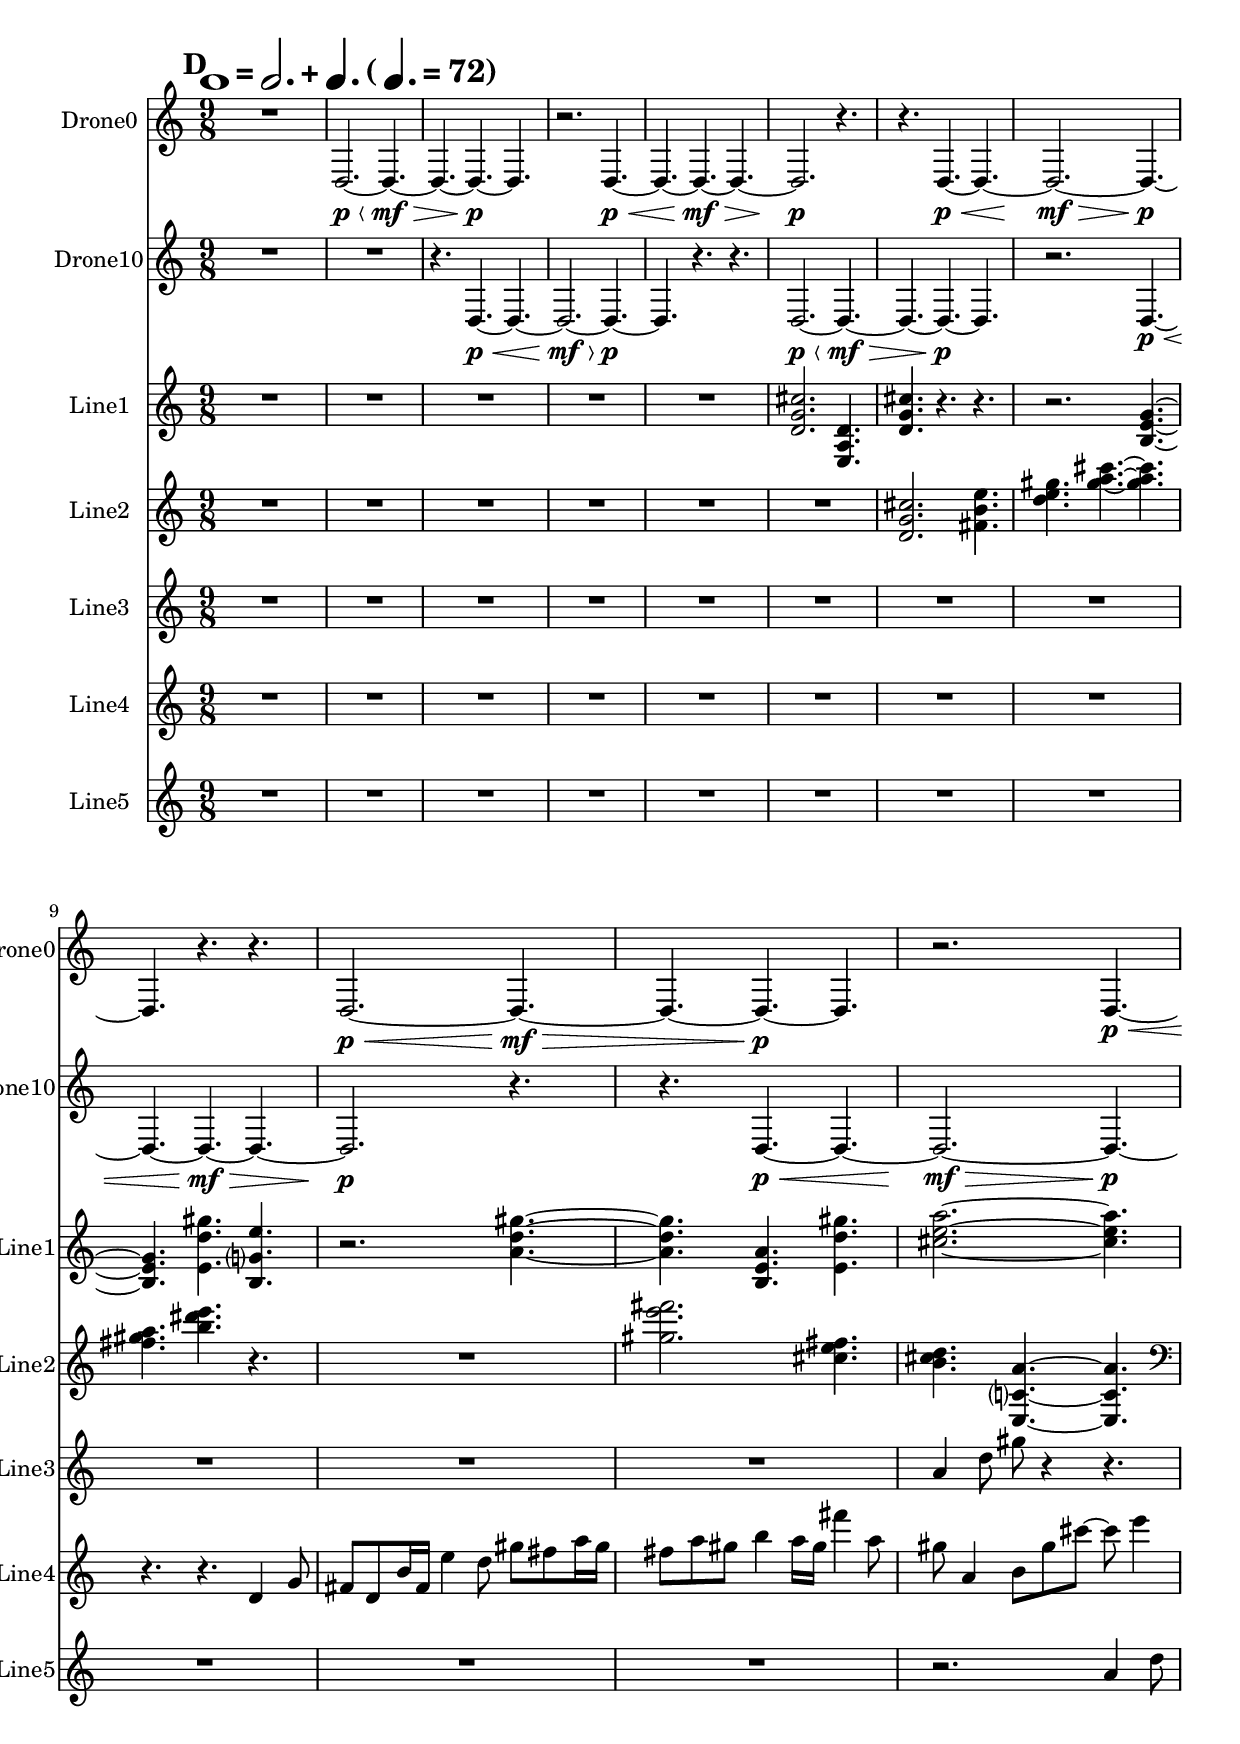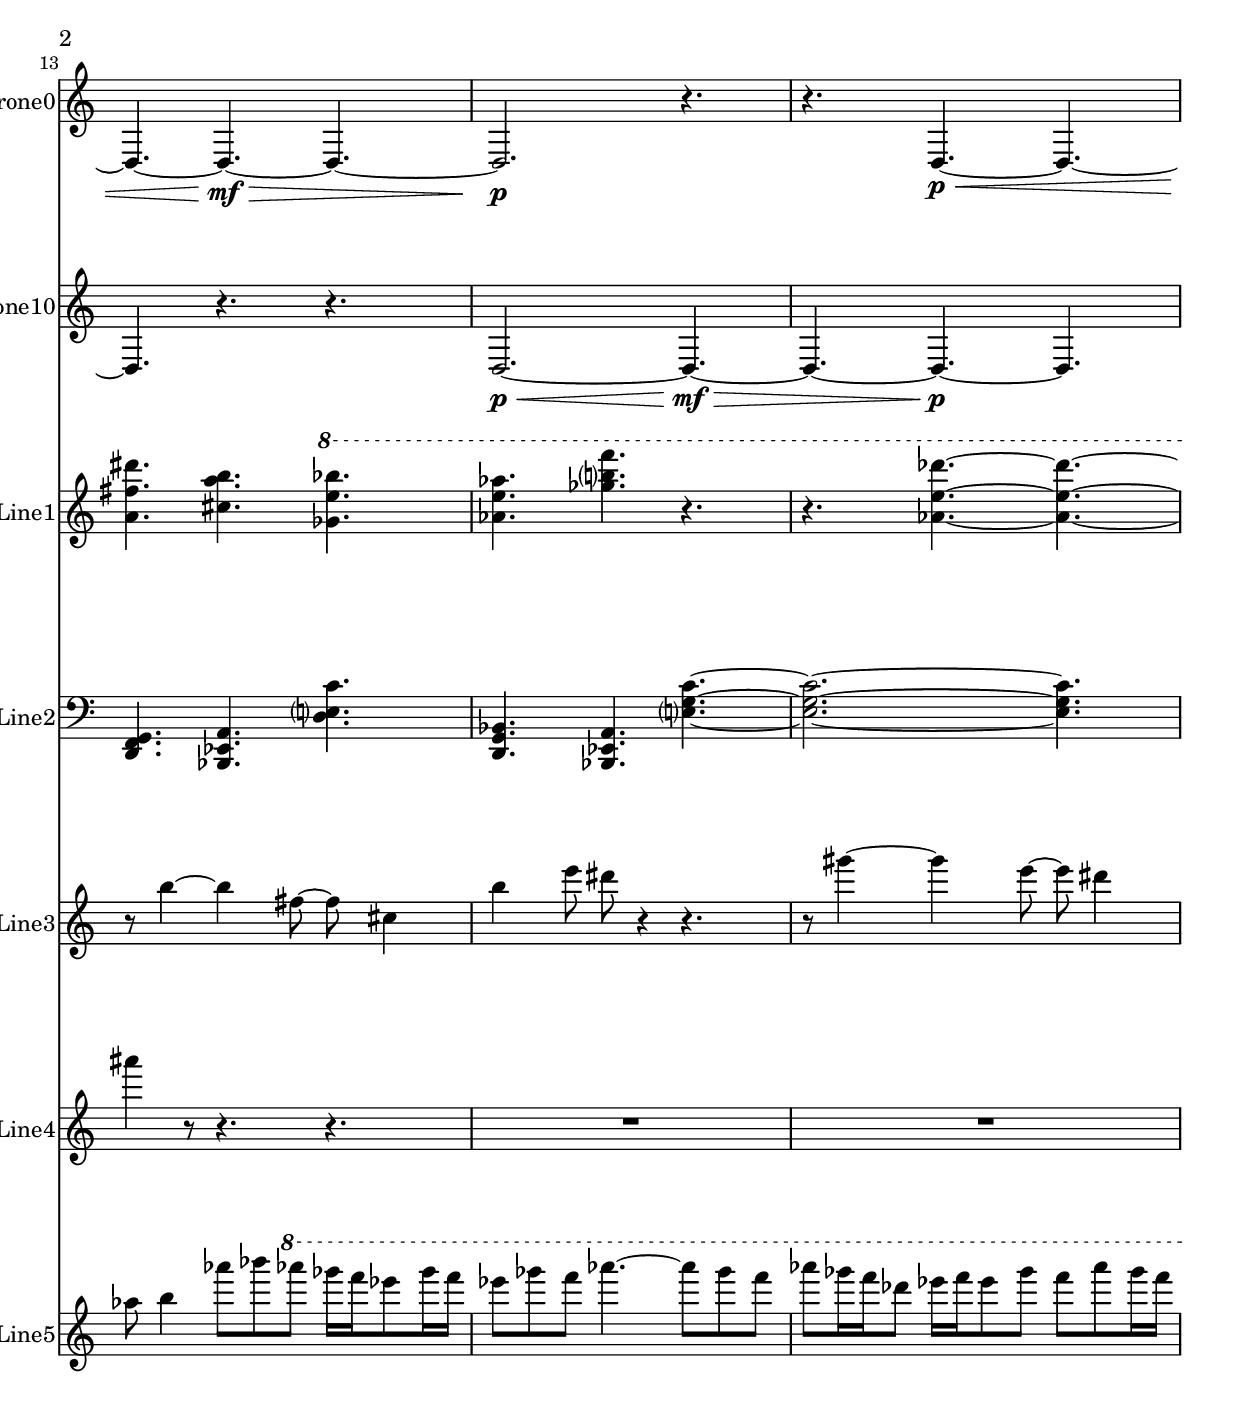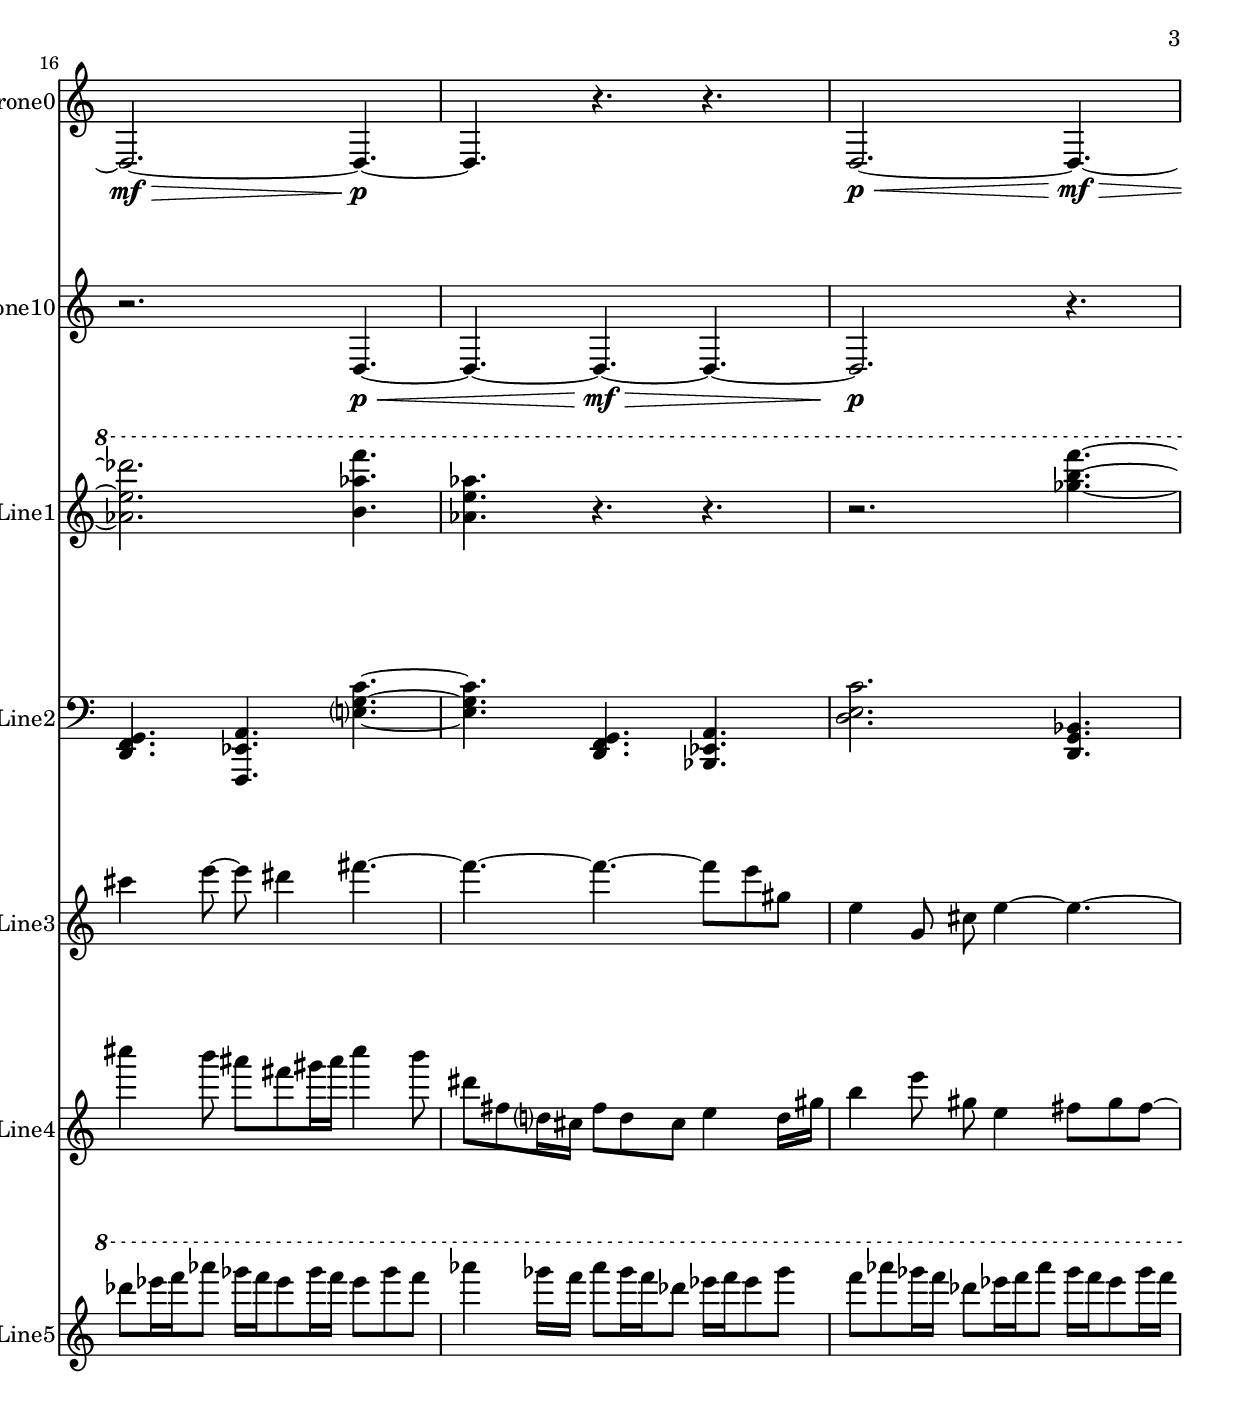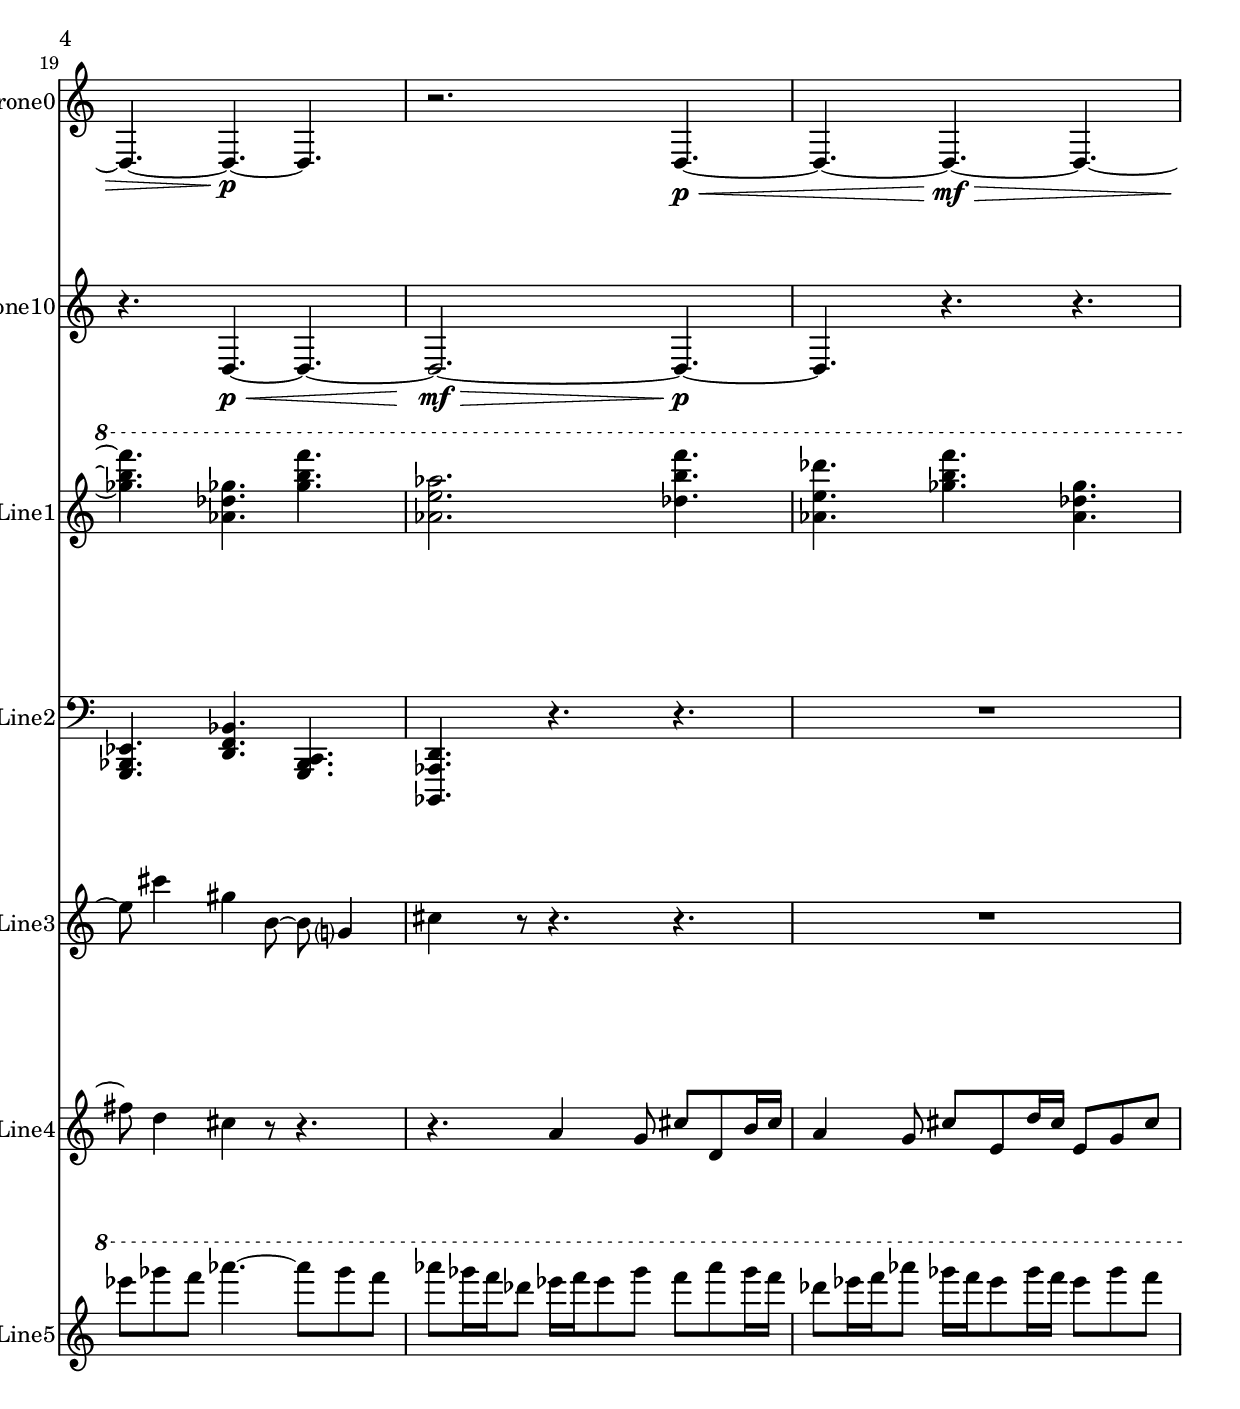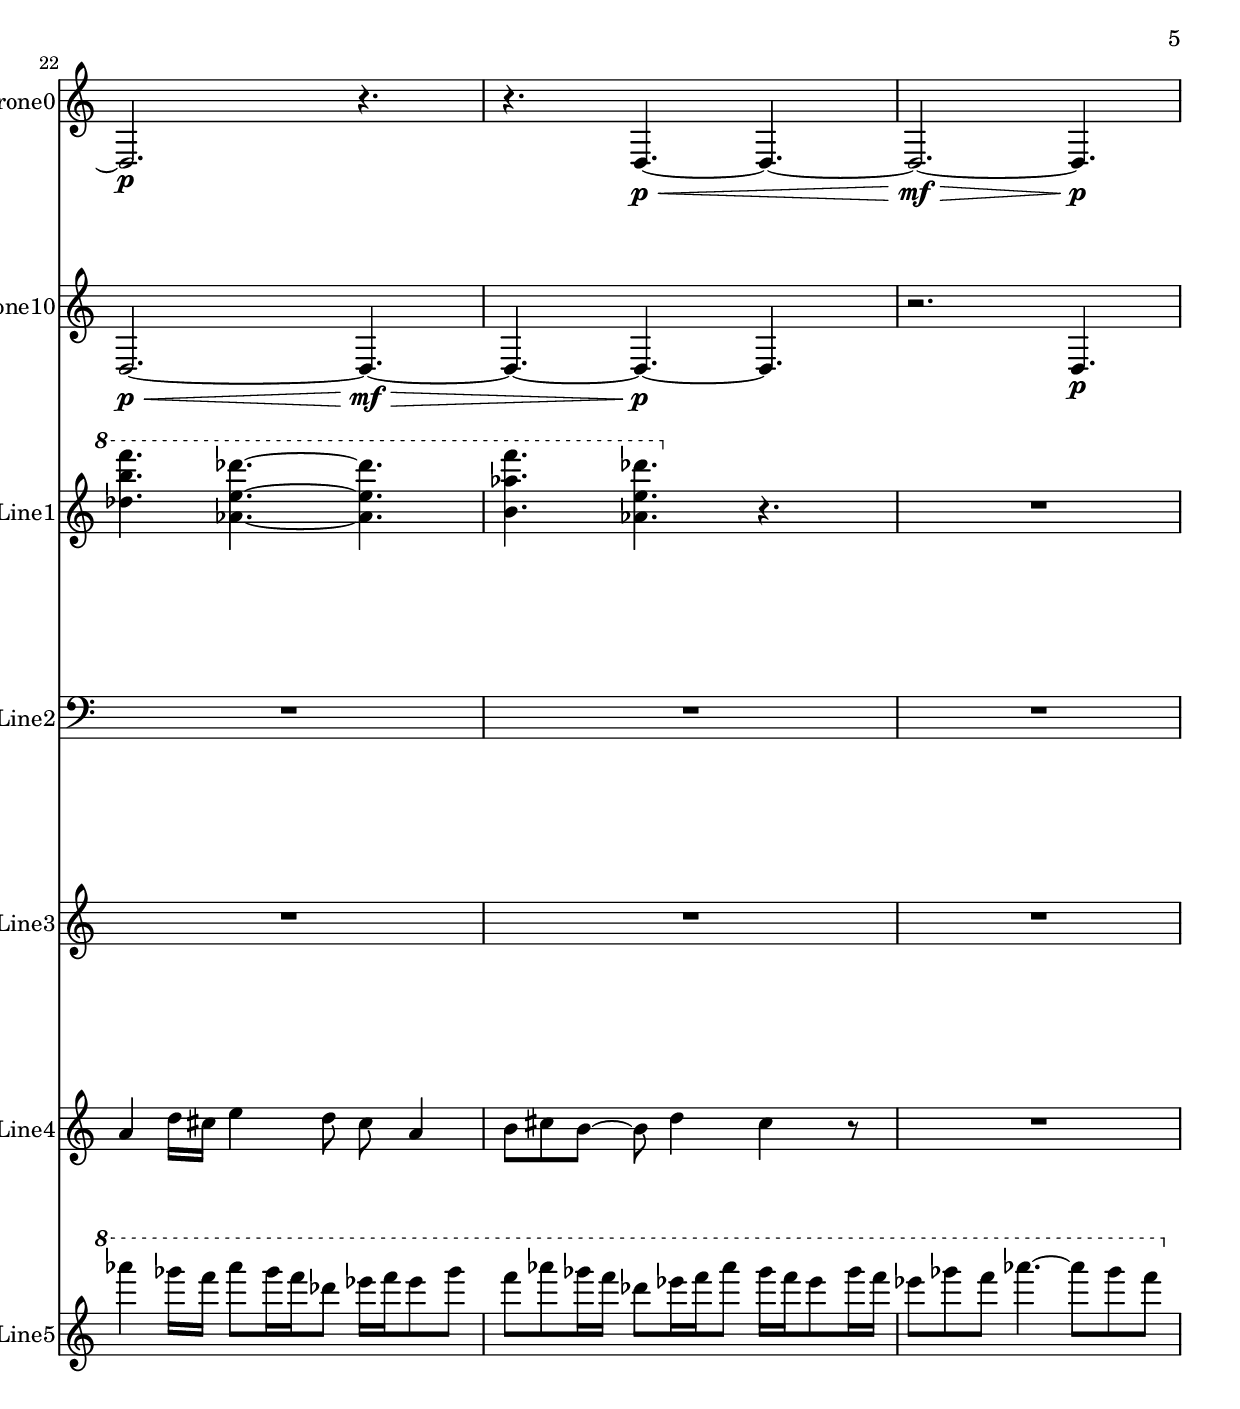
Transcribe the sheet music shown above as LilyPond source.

% 2016-11-06 00:31

\version "2.18.2"
\language "english"

\header {
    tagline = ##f
}

\layout {}

\paper {}

\score {
    \new Score <<
        \new Staff {
            \set Staff.instrumentName = \markup { Drone0 }
            \set Staff.shortInstrumentName = \markup { Drone0 }
            \time 9/8
            {
                \numericTimeSignature
                \bar "||"
                \compressFullBarRests
                \tempo \markup \fontsize #3 { \note #"1" #1 = \note #"2." #1 + \note #"4." #1 (\note #"4." #1 = 72) }
                \accidentalStyle modern-cautionary
                {
                    \mark #4
                    \mark #4
                    R1 * 9/8
                }
                d2. \p ~ \<
                d4. \mf ~ ~ \>
                d4. ~
                d4. \p ~
                d4.
                r2.
                d4. \p ~ ~ \<
                d4. ~
                d4. \mf ~ ~ \>
                d4. ~
                d2. \p
                r4.
                r4.
                d4. \p ~ ~ \<
                d4. ~
                d2. \mf ~ \>
                d4. \p ~
                d4.
                r4.
                r4.
                d2. \p ~ \<
                d4. \mf ~ ~ \>
                d4. ~
                d4. \p ~
                d4.
                r2.
                d4. \p ~ ~ \<
                d4. ~
                d4. \mf ~ ~ \>
                d4. ~
                d2. \p
                r4.
                r4.
                d4. \p ~ ~ \<
                d4. ~
                d2. \mf ~ \>
                d4. \p ~
                d4.
                r4.
                r4.
                d2. \p ~ \<
                d4. \mf ~ ~ \>
                d4. ~
                d4. \p ~
                d4.
                r2.
                d4. \p ~ ~ \<
                d4. ~
                d4. \mf ~ ~ \>
                d4. ~
                d2. \p
                r4.
                r4.
                d4. \p ~ ~ \<
                d4. ~
                d2. \mf ~ \>
                d4. \p
            }
        }
        \new Staff {
            \set Staff.instrumentName = \markup { Drone10 }
            \set Staff.shortInstrumentName = \markup { Drone10 }
            \time 9/8
            {
                \numericTimeSignature
                \bar "||"
                \compressFullBarRests
                \tempo \markup \fontsize #3 { \note #"1" #1 = \note #"2." #1 + \note #"4." #1 (\note #"4." #1 = 72) }
                \accidentalStyle modern-cautionary
                {
                    \mark #4
                    \mark #4
                    R1 * 9/4
                }
                r4.
                d4. \p ~ ~ \<
                d4. ~
                d2. \mf ~ \>
                d4. \p ~
                d4.
                r4.
                r4.
                d2. \p ~ \<
                d4. \mf ~ ~ \>
                d4. ~
                d4. \p ~
                d4.
                r2.
                d4. \p ~ ~ \<
                d4. ~
                d4. \mf ~ ~ \>
                d4. ~
                d2. \p
                r4.
                r4.
                d4. \p ~ ~ \<
                d4. ~
                d2. \mf ~ \>
                d4. \p ~
                d4.
                r4.
                r4.
                d2. \p ~ \<
                d4. \mf ~ ~ \>
                d4. ~
                d4. \p ~
                d4.
                r2.
                d4. \p ~ ~ \<
                d4. ~
                d4. \mf ~ ~ \>
                d4. ~
                d2. \p
                r4.
                r4.
                d4. \p ~ ~ \<
                d4. ~
                d2. \mf ~ \>
                d4. \p ~
                d4.
                r4.
                r4.
                d2. \p ~ \<
                d4. \mf ~ ~ \>
                d4. ~
                d4. \p ~
                d4.
                r2.
                d4. \p
            }
        }
        \new Staff {
            \set Staff.instrumentName = \markup { Line1 }
            \set Staff.shortInstrumentName = \markup { Line1 }
            \time 9/8
            {
                \numericTimeSignature
                \bar "||"
                \compressFullBarRests
                \tempo \markup \fontsize #3 { \note #"1" #1 = \note #"2." #1 + \note #"4." #1 (\note #"4." #1 = 72) }
                \accidentalStyle modern-cautionary
                {
                    \mark #4
                    \mark #4
                    R1 * 45/8
                }
                <d' g' cs''>2.
                <e a d'>4.
                <d' g' cs''>4.
                r4.
                r4.
                r2.
                <b e' g'>4. ~
                <b e' g'>4.
                <e' d'' gs''>4.
                <b g' e''>4.
                r2.
                <a' d'' gs''>4. ~
                <a' d'' gs''>4.
                <b e' a'>4.
                <e' d'' gs''>4.
                <cs'' e'' a''>2. ~
                <cs'' e'' a''>4.
                <a' fs'' ds'''>4.
                <cs'' a'' b''>4.
                \ottava #1
                <gf'' e''' bf'''>4.
                <af'' e''' af'''>4.
                <gf''' b''' f''''>4.
                r4.
                r4.
                <af'' e''' df''''>4. ~
                <af'' e''' df''''>4. ~
                <af'' e''' df''''>2.
                <b'' af''' f''''>4.
                <af'' e''' af'''>4.
                r4.
                r4.
                r2.
                <gf''' b''' f''''>4. ~
                <gf''' b''' f''''>4.
                <af'' df''' gf'''>4.
                <gf''' b''' f''''>4.
                <af'' e''' af'''>2.
                <df''' b''' f''''>4.
                <af'' e''' df''''>4.
                <gf''' b''' f''''>4.
                <af'' df''' gf'''>4.
                <df''' b''' f''''>4.
                <af'' e''' df''''>4. ~
                <af'' e''' df''''>4.
                <b'' af''' f''''>4.
                <af'' e''' df''''>4.
                \ottava #0
                r4.
                {
                    R1 * 9/8
                }
            }
        }
        \new Staff {
            \set Staff.instrumentName = \markup { Line2 }
            \set Staff.shortInstrumentName = \markup { Line2 }
            \time 9/8
            {
                \numericTimeSignature
                \bar "||"
                \compressFullBarRests
                \tempo \markup \fontsize #3 { \note #"1" #1 = \note #"2." #1 + \note #"4." #1 (\note #"4." #1 = 72) }
                \accidentalStyle modern-cautionary
                {
                    \mark #4
                    \mark #4
                    R1 * 27/4
                }
                <d' g' cs''>2.
                <fs' b' e''>4.
                <d'' e'' gs''>4.
                <gs'' a'' cs'''>4. ~
                <gs'' a'' cs'''>4.
                <fs'' gs'' a''>4.
                <b'' ds''' e'''>4.
                r4.
                {
                    R1 * 9/8
                }
                <gs'' e''' fs'''>2.
                <cs'' e'' fs''>4.
                <b' cs'' d''>4.
                <e c' a'>4. ~
                <e c' a'>4.
                \clef bass
                <d, f, g,>4.
                <bf,, ef, a,>4.
                <d e c'>4.
                <d, g, bf,>4.
                <bf,, ef, a,>4.
                <e g c'>4. ~
                <e g c'>2. ~
                <e g c'>4.
                <d, f, g,>4.
                <f,, ef, a,>4.
                <e g c'>4. ~
                <e g c'>4.
                <d, f, g,>4.
                <bf,, ef, a,>4.
                <d e c'>2.
                <d, g, bf,>4.
                <g,, bf,, ef,>4.
                <d, f, bf,>4.
                <g,, bf,, c,>4.
                <bf,,, af,, d,>4.
                r4.
                r4.
                {
                    R1 * 9/2
                }
            }
        }
        \new Staff {
            \set Staff.instrumentName = \markup { Line3 }
            \set Staff.shortInstrumentName = \markup { Line3 }
            \time 9/8
            {
                \numericTimeSignature
                \bar "||"
                \compressFullBarRests
                \tempo \markup \fontsize #3 { \note #"1" #1 = \note #"2." #1 + \note #"4." #1 (\note #"4." #1 = 72) }
                \accidentalStyle modern-cautionary
                {
                    \mark #4
                    \mark #4
                    R1 * 99/8
                }
                a'4
                d''8
                gs''8
                r4
                r4.
                r8
                b''4 ~
                b''4
                fs''8 ~
                fs''8
                cs''4
                b''4
                e'''8
                ds'''8
                r4
                r4.
                r8
                gs'''4 ~
                gs'''4
                e'''8 ~
                e'''8
                ds'''4
                cs'''4
                e'''8 ~
                e'''8
                ds'''4
                fs'''4. ~
                fs'''4. ~
                fs'''4. ~
                fs'''8 [
                e'''8
                gs''8 ]
                e''4
                g'8
                cs''8
                e''4 ~
                e''4. ~
                e''8
                cs'''4
                gs''4
                b'8 ~
                b'8
                g'4
                cs''4
                r8
                r4.
                r4.
                {
                    R1 * 9/2
                }
            }
        }
        \new Staff {
            \set Staff.instrumentName = \markup { Line4 }
            \set Staff.shortInstrumentName = \markup { Line4 }
            \time 9/8
            {
                \numericTimeSignature
                \bar "||"
                \compressFullBarRests
                \tempo \markup \fontsize #3 { \note #"1" #1 = \note #"2." #1 + \note #"4." #1 (\note #"4." #1 = 72) }
                \accidentalStyle modern-cautionary
                {
                    \mark #4
                    \mark #4
                    R1 * 9
                }
                r4.
                r4.
                d'4
                g'8
                fs'8 [
                d'8
                b'16
                fs'16 ]
                e''4
                d''8
                gs''8 [
                fs''8
                a''16
                gs''16 ]
                fs''8 [
                a''8
                gs''8 ]
                b''4
                a''16 [
                gs''16 ]
                fs'''4
                a''8
                gs''8
                a'4
                b'8 [
                gs''8
                cs'''8 ~ ]
                cs'''8
                e'''4
                as'''4
                r8
                r4.
                r4.
                {
                    R1 * 9/4
                }
                cs''''4
                b'''8
                as'''8 [
                fs'''8
                gs'''16
                as'''16 ]
                cs''''4
                b'''8
                ds'''8 [
                fs''8
                d''16
                cs''16 ]
                fs''8 [
                d''8
                cs''8 ]
                e''4
                d''16 [
                gs''16 ]
                b''4
                e'''8
                gs''8
                e''4
                fs''8 [
                gs''8
                fs''8 ~ ]
                fs''8
                d''4
                cs''4
                r8
                r4.
                r4.
                a'4
                g'8
                cs''8 [
                d'8
                b'16
                cs''16 ]
                a'4
                g'8
                cs''8 [
                e'8
                d''16
                cs''16 ]
                e'8 [
                g'8
                cs''8 ]
                a'4
                d''16 [
                cs''16 ]
                e''4
                d''8
                cs''8
                a'4
                b'8 [
                cs''8
                b'8 ~ ]
                b'8
                d''4
                cs''4
                r8
                {
                    R1 * 9/8
                }
            }
        }
        \new Staff {
            \set Staff.instrumentName = \markup { Line5 }
            \set Staff.shortInstrumentName = \markup { Line5 }
            \time 9/8
            {
                \numericTimeSignature
                \bar "||"
                \compressFullBarRests
                \tempo \markup \fontsize #3 { \note #"1" #1 = \note #"2." #1 + \note #"4." #1 (\note #"4." #1 = 72) }
                \accidentalStyle modern-cautionary
                {
                    \mark #4
                    \mark #4
                    R1 * 99/8
                }
                r2.
                a'4
                d''8
                af''8
                b''4
                af'''8 [
                bf'''8
                \ottava #1
                af''''8 ]
                gf''''16 [
                f''''16
                ef''''8
                gf''''16
                f''''16 ]
                ef''''8 [
                gf''''8
                f''''8 ]
                af''''4. ~
                af''''8 [
                gf''''8
                f''''8 ]
                af''''8 [
                gf''''16
                f''''16
                df''''8 ]
                ef''''16 [
                f''''16
                ef''''8
                gf''''8 ]
                f''''8 [
                af''''8
                gf''''16
                f''''16 ]
                df''''8 [
                ef''''16
                f''''16
                af''''8 ]
                gf''''16 [
                f''''16
                ef''''8
                gf''''16
                f''''16 ]
                ef''''8 [
                gf''''8
                f''''8 ]
                af''''4
                gf''''16 [
                f''''16 ]
                af''''8 [
                gf''''16
                f''''16
                df''''8 ]
                ef''''16 [
                f''''16
                ef''''8
                gf''''8 ]
                f''''8 [
                af''''8
                gf''''16
                f''''16 ]
                df''''8 [
                ef''''16
                f''''16
                af''''8 ]
                gf''''16 [
                f''''16
                ef''''8
                gf''''16
                f''''16 ]
                ef''''8 [
                gf''''8
                f''''8 ]
                af''''4. ~
                af''''8 [
                gf''''8
                f''''8 ]
                af''''8 [
                gf''''16
                f''''16
                df''''8 ]
                ef''''16 [
                f''''16
                ef''''8
                gf''''8 ]
                f''''8 [
                af''''8
                gf''''16
                f''''16 ]
                df''''8 [
                ef''''16
                f''''16
                af''''8 ]
                gf''''16 [
                f''''16
                ef''''8
                gf''''16
                f''''16 ]
                ef''''8 [
                gf''''8
                f''''8 ]
                af''''4
                gf''''16 [
                f''''16 ]
                af''''8 [
                gf''''16
                f''''16
                df''''8 ]
                ef''''16 [
                f''''16
                ef''''8
                gf''''8 ]
                f''''8 [
                af''''8
                gf''''16
                f''''16 ]
                df''''8 [
                ef''''16
                f''''16
                af''''8 ]
                gf''''16 [
                f''''16
                ef''''8
                gf''''16
                f''''16 ]
                ef''''8 [
                gf''''8
                f''''8 ]
                af''''4. ~
                af''''8 [
                gf''''8
                f''''8 ]
                \ottava #0
            }
        }
    >>
}